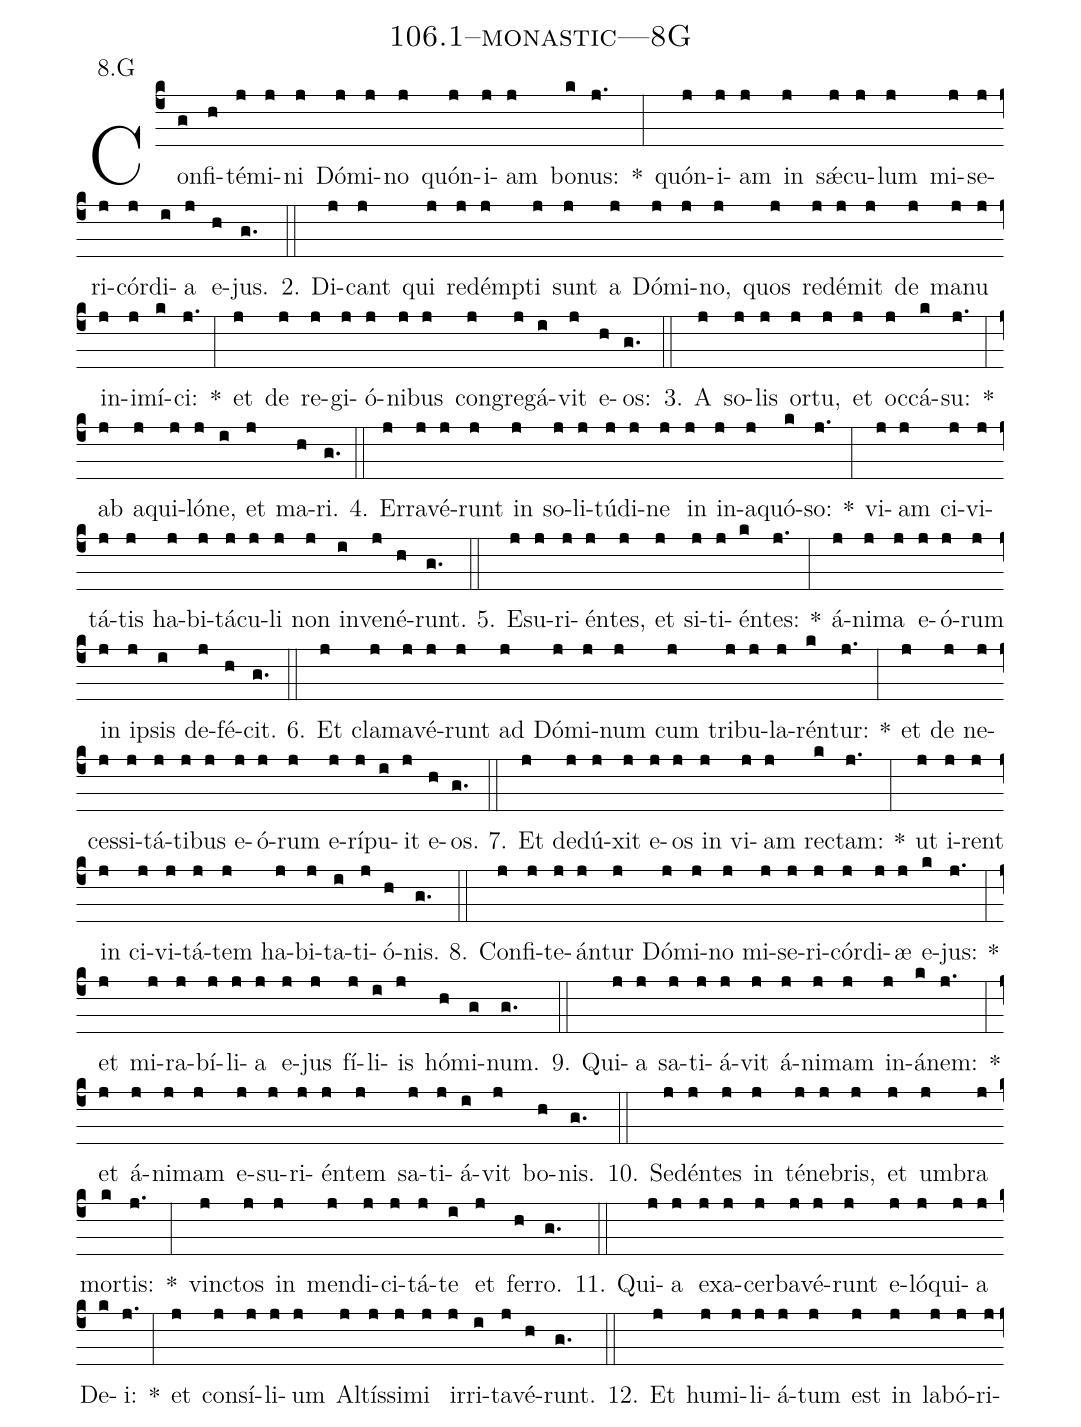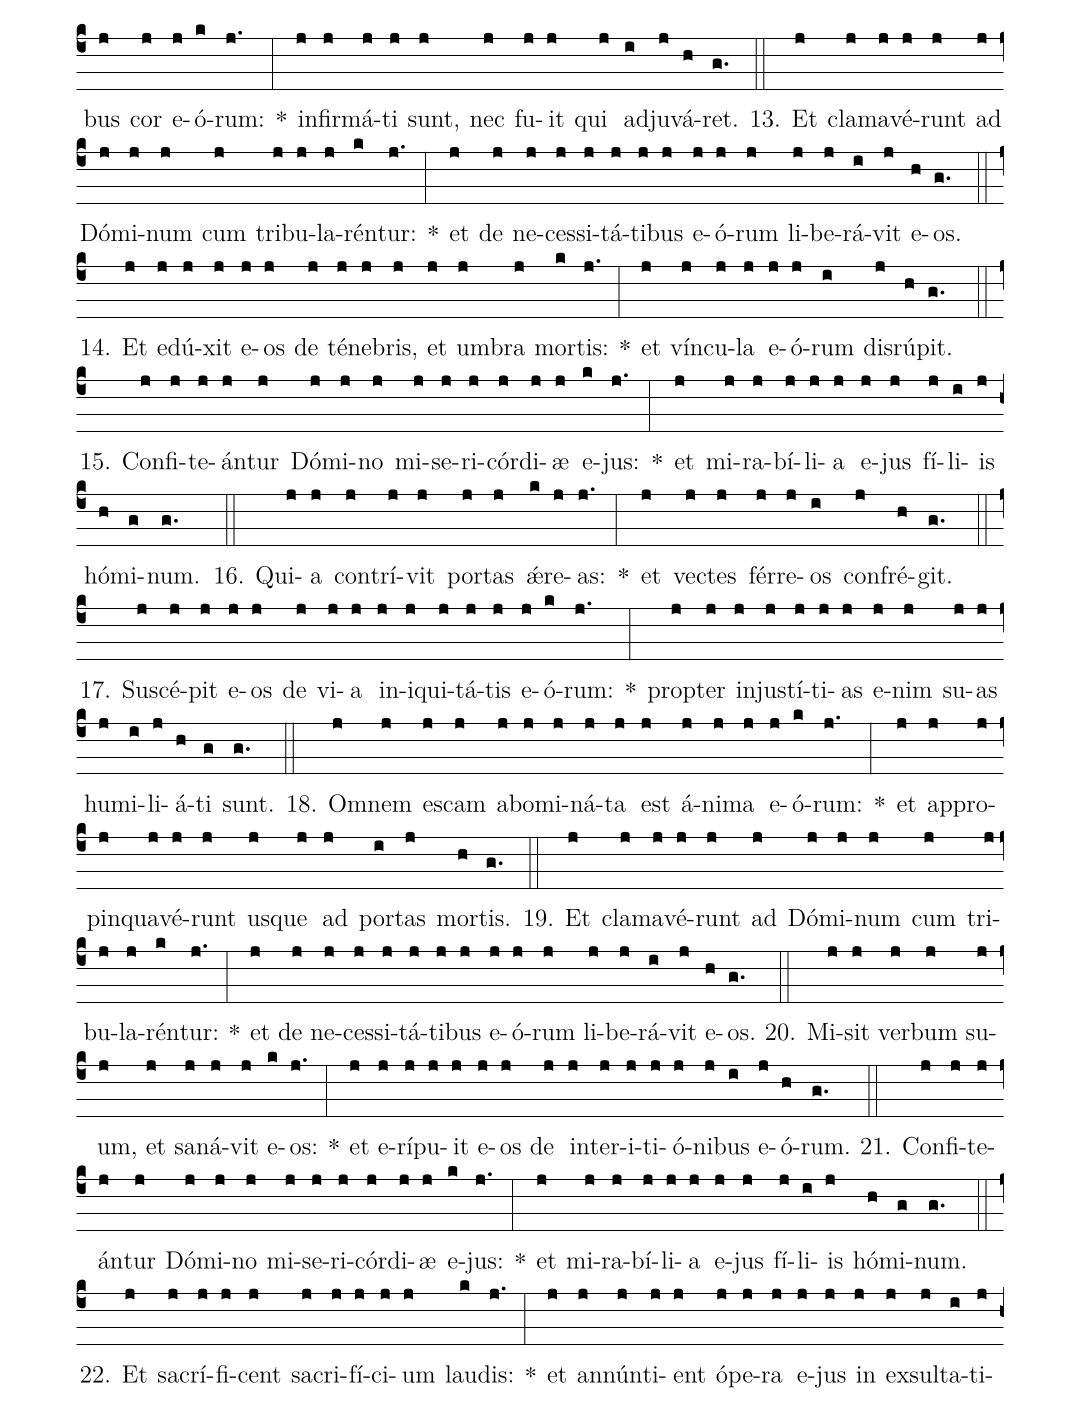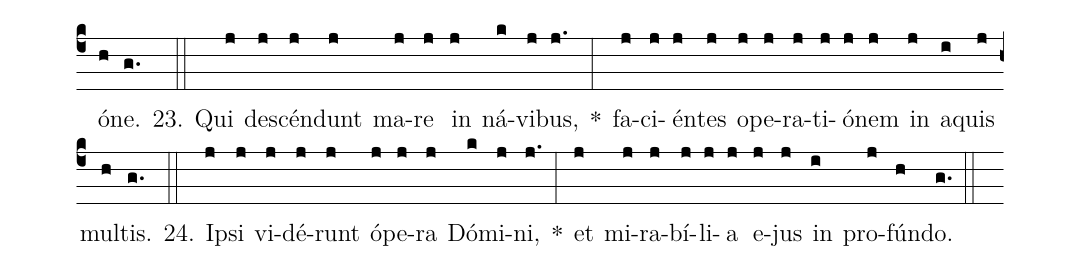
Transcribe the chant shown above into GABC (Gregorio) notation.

name: 106.1--monastic---8G;
annotation: 8.G;
%%
(c4)Con(g)fi(h)té(j)mi(j)ni(j) Dó(j)mi(j)no(j) quón(j)i(j)am(j) bo(k)nus:(j.) *(:) quón(j)i(j)am(j) in(j) sǽ(j)cu(j)lum(j) mi(j)se(j)ri(j)cór(j)di(i)a(j) e(h)jus.(g.) (::)
2. Di(j)cant(j) qui(j) red(j)émp(j)ti(j) sunt(j) a(j) Dó(j)mi(j)no,(j) quos(j) red(j)é(j)mit(j) de(j) ma(j)nu(j) in(j)i(j)mí(k)ci:(j.) *(:) et(j) de(j) re(j)gi(j)ó(j)ni(j)bus(j) con(j)gre(j)gá(i)vit(j) e(h)os:(g.) (::)
3. A(j) so(j)lis(j) or(j)tu,(j) et(j) oc(j)cá(k)su:(j.) *(:) ab(j) a(j)qui(j)ló(j)ne,(i) et(j) ma(h)ri.(g.) (::)
4. Er(j)ra(j)vé(j)runt(j) in(j) so(j)li(j)tú(j)di(j)ne(j) in(j) in(j)a(j)quó(k)so:(j.) *(:) vi(j)am(j) ci(j)vi(j)tá(j)tis(j) ha(j)bi(j)tá(j)cu(j)li(j) non(j) in(i)ve(j)né(h)runt.(g.) (::)
5. E(j)su(j)ri(j)én(j)tes,(j) et(j) si(j)ti(j)én(k)tes:(j.) *(:) á(j)ni(j)ma(j) e(j)ó(j)rum(j) in(j) ip(j)sis(i) de(j)fé(h)cit.(g.) (::)
6. Et(j) cla(j)ma(j)vé(j)runt(j) ad(j) Dó(j)mi(j)num(j) cum(j) tri(j)bu(j)la(j)rén(k)tur:(j.) *(:) et(j) de(j) ne(j)ces(j)si(j)tá(j)ti(j)bus(j) e(j)ó(j)rum(j) e(j)rí(j)pu(i)it(j) e(h)os.(g.) (::)
7. Et(j) de(j)dú(j)xit(j) e(j)os(j) in(j) vi(j)am(j) rec(k)tam:(j.) *(:) ut(j) i(j)rent(j) in(j) ci(j)vi(j)tá(j)tem(j) ha(j)bi(j)ta(i)ti(j)ó(h)nis.(g.) (::)
8. Con(j)fi(j)te(j)án(j)tur(j) Dó(j)mi(j)no(j) mi(j)se(j)ri(j)cór(j)di(j)æ(j) e(k)jus:(j.) *(:) et(j) mi(j)ra(j)bí(j)li(j)a(j) e(j)jus(j) fí(j)li(i)is(j) hó(h)mi(g)num.(g.) (::)
9. Qui(j)a(j) sa(j)ti(j)á(j)vit(j) á(j)ni(j)mam(j) in(j)á(k)nem:(j.) *(:) et(j) á(j)ni(j)mam(j) e(j)su(j)ri(j)én(j)tem(j) sa(j)ti(j)á(i)vit(j) bo(h)nis.(g.) (::)
10. Se(j)dén(j)tes(j) in(j) té(j)ne(j)bris,(j) et(j) um(j)bra(j) mor(k)tis:(j.) *(:) vinc(j)tos(j) in(j) men(j)di(j)ci(j)tá(j)te(i) et(j) fer(h)ro.(g.) (::)
11. Qui(j)a(j) ex(j)a(j)cer(j)ba(j)vé(j)runt(j) e(j)ló(j)qui(j)a(j) De(k)i:(j.) *(:) et(j) con(j)sí(j)li(j)um(j) Al(j)tís(j)si(j)mi(j) ir(j)ri(i)ta(j)vé(h)runt.(g.) (::)
12. Et(j) hu(j)mi(j)li(j)á(j)tum(j) est(j) in(j) la(j)bó(j)ri(j)bus(j) cor(j) e(j)ó(k)rum:(j.) *(:) in(j)fir(j)má(j)ti(j) sunt,(j) nec(j) fu(j)it(j) qui(j) ad(i)ju(j)vá(h)ret.(g.) (::)
13. Et(j) cla(j)ma(j)vé(j)runt(j) ad(j) Dó(j)mi(j)num(j) cum(j) tri(j)bu(j)la(j)rén(k)tur:(j.) *(:) et(j) de(j) ne(j)ces(j)si(j)tá(j)ti(j)bus(j) e(j)ó(j)rum(j) li(j)be(j)rá(i)vit(j) e(h)os.(g.) (::)
14. Et(j) e(j)dú(j)xit(j) e(j)os(j) de(j) té(j)ne(j)bris,(j) et(j) um(j)bra(j) mor(k)tis:(j.) *(:) et(j) vín(j)cu(j)la(j) e(j)ó(j)rum(i) dis(j)rú(h)pit.(g.) (::)
15. Con(j)fi(j)te(j)án(j)tur(j) Dó(j)mi(j)no(j) mi(j)se(j)ri(j)cór(j)di(j)æ(j) e(k)jus:(j.) *(:) et(j) mi(j)ra(j)bí(j)li(j)a(j) e(j)jus(j) fí(j)li(i)is(j) hó(h)mi(g)num.(g.) (::)
16. Qui(j)a(j) con(j)trí(j)vit(j) por(j)tas(j) ǽ(k)re(j)as:(j.) *(:) et(j) vec(j)tes(j) fér(j)re(j)os(i) con(j)fré(h)git.(g.) (::)
17. Su(j)scé(j)pit(j) e(j)os(j) de(j) vi(j)a(j) in(j)i(j)qui(j)tá(j)tis(j) e(j)ó(k)rum:(j.) *(:) prop(j)ter(j) in(j)jus(j)tí(j)ti(j)as(j) e(j)nim(j) su(j)as(j) hu(j)mi(i)li(j)á(h)ti(g) sunt.(g.) (::)
18. Om(j)nem(j) es(j)cam(j) ab(j)o(j)mi(j)ná(j)ta(j) est(j) á(j)ni(j)ma(j) e(j)ó(k)rum:(j.) *(:) et(j) ap(j)pro(j)pin(j)qua(j)vé(j)runt(j) us(j)que(j) ad(j) por(i)tas(j) mor(h)tis.(g.) (::)
19. Et(j) cla(j)ma(j)vé(j)runt(j) ad(j) Dó(j)mi(j)num(j) cum(j) tri(j)bu(j)la(j)rén(k)tur:(j.) *(:) et(j) de(j) ne(j)ces(j)si(j)tá(j)ti(j)bus(j) e(j)ó(j)rum(j) li(j)be(j)rá(i)vit(j) e(h)os.(g.) (::)
20. Mi(j)sit(j) ver(j)bum(j) su(j)um,(j) et(j) sa(j)ná(j)vit(j) e(k)os:(j.) *(:) et(j) e(j)rí(j)pu(j)it(j) e(j)os(j) de(j) in(j)ter(j)i(j)ti(j)ó(j)ni(j)bus(i) e(j)ó(h)rum.(g.) (::)
21. Con(j)fi(j)te(j)án(j)tur(j) Dó(j)mi(j)no(j) mi(j)se(j)ri(j)cór(j)di(j)æ(j) e(k)jus:(j.) *(:) et(j) mi(j)ra(j)bí(j)li(j)a(j) e(j)jus(j) fí(j)li(i)is(j) hó(h)mi(g)num.(g.) (::)
22. Et(j) sa(j)crí(j)fi(j)cent(j) sa(j)cri(j)fí(j)ci(j)um(j) lau(k)dis:(j.) *(:) et(j) an(j)nún(j)ti(j)ent(j) ó(j)pe(j)ra(j) e(j)jus(j) in(j) ex(j)sul(j)ta(i)ti(j)ó(h)ne.(g.) (::)
23. Qui(j) de(j)scén(j)dunt(j) ma(j)re(j) in(j) ná(k)vi(j)bus,(j.) *(:) fa(j)ci(j)én(j)tes(j) o(j)pe(j)ra(j)ti(j)ó(j)nem(j) in(j) a(i)quis(j) mul(h)tis.(g.) (::)
24. Ip(j)si(j) vi(j)dé(j)runt(j) ó(j)pe(j)ra(j) Dó(k)mi(j)ni,(j.) *(:) et(j) mi(j)ra(j)bí(j)li(j)a(j) e(j)jus(j) in(i) pro(j)fún(h)do.(g.) (::)
